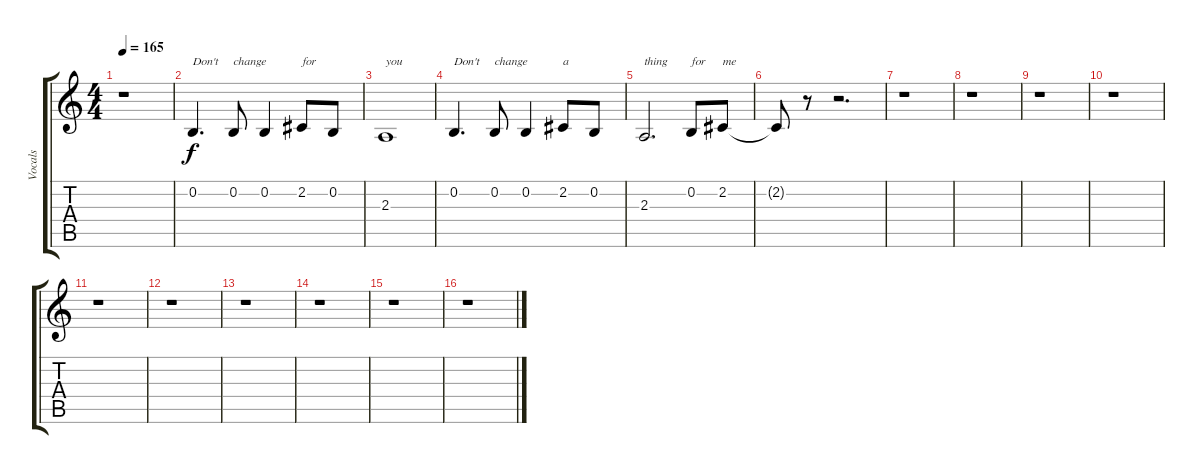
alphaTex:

\track ("Vocals" "Vocals") {instrument lead2sawtooth}
\staff {score tabs}
\tuning (E4 B3 G3 D3 A2 E2) {hide}
\ts (4 4)
\tempo 165
\clef g2
\ks c
r.1{dy f} |
0.2.4{d txt "Don't"} 0.2.8{txt "change"} 0.2.4 2.2.8{txt "for"} 0.2.8 |
2.3.1{txt "you"} |
0.2.4{d txt "Don't"} 0.2.8{txt "change"} 0.2.4 2.2.8{txt "a"} 0.2.8 |
2.3.2{d txt "thing"} 0.2.8{txt "for"} 2.2.8{txt "me"} |
2.2{t}.8 r.8 r.2{d} |
r.1 |
r.1 |
r.1 |
r.1 |
r.1 |
r.1 |
r.1 |
r.1 |
r.1 |
r.1
